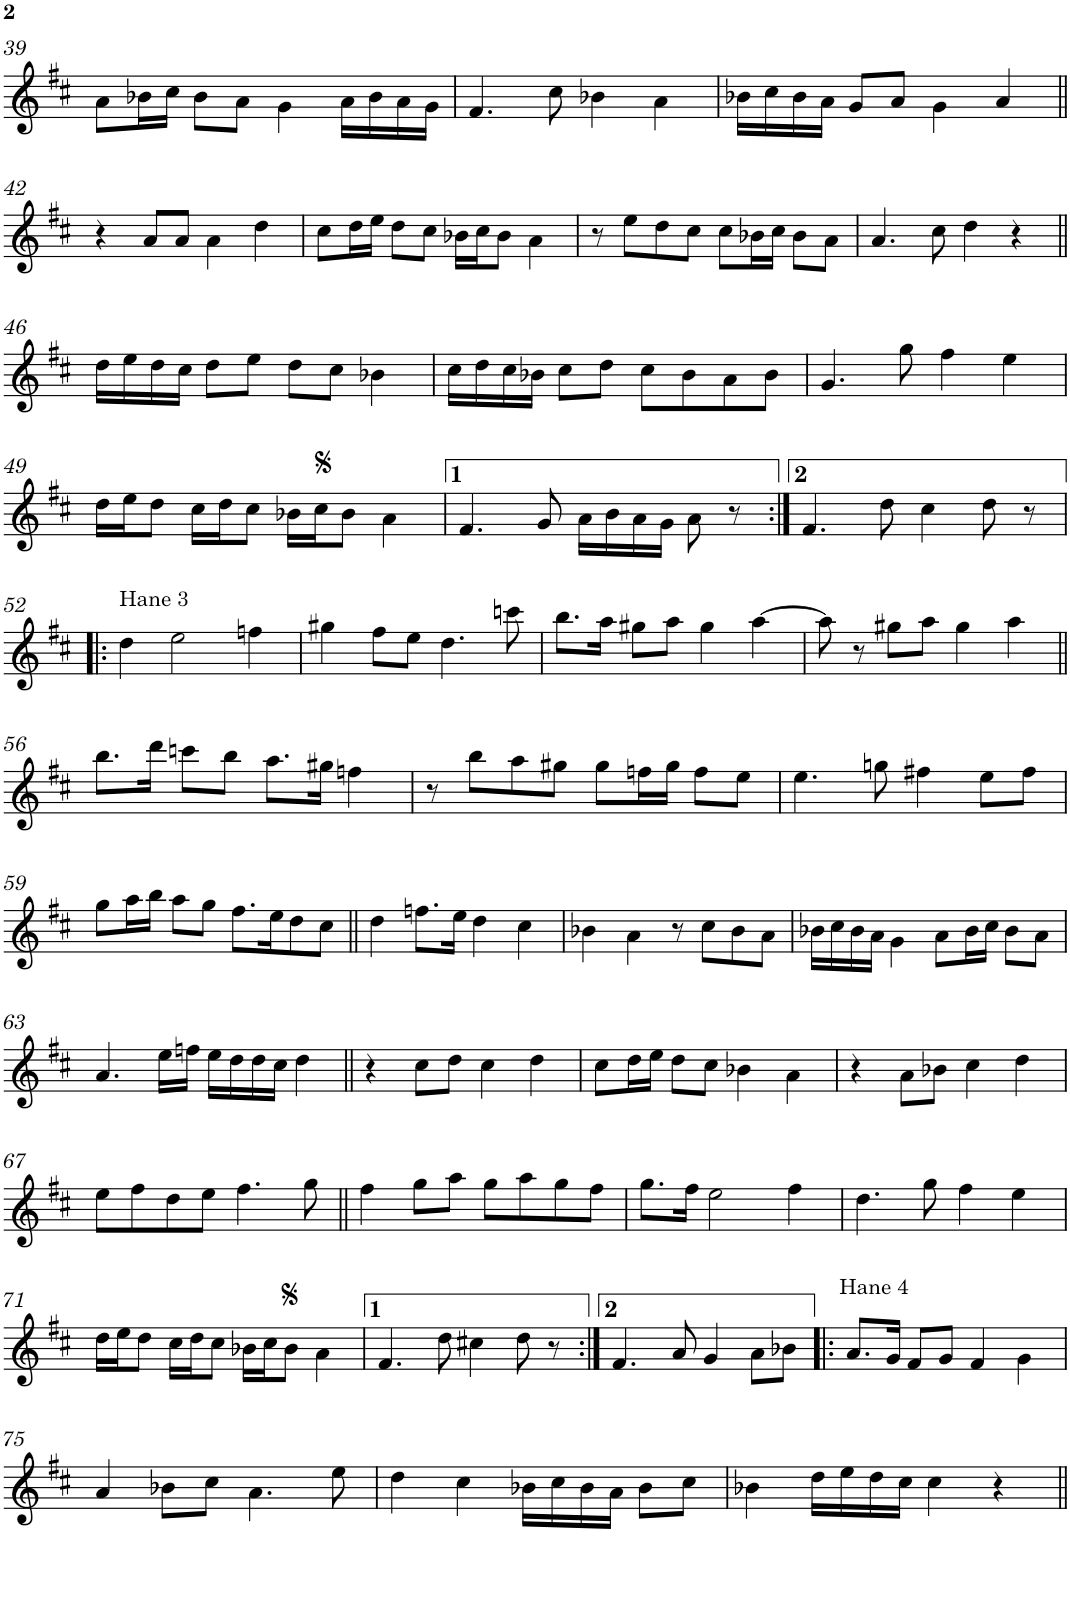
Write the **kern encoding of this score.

**kern
*part1
*staff1
*I"Piano
*I'Pno.
!!LO:PB:g=z
*clefG2
*k[f#c#]
*M4/4
*met(c)
=39
8a\L
16b-X\L
16cc#\JJ
8b-\L
8a\J
4g\
16a\LL
16b-\
16a\
16g\JJ
=40
4.f#/
8cc#\
4b-X\
4a\
=41
16b-X\LL
16cc#\
16b-\
16a\JJ
8g/L
8a/J
4g\
4a/
!!LO:LB:g=z
=42||
4r
8a/L
8a/J
4a\
4dd\
=43
8cc#\L
16dd\L
16ee\JJ
8dd\L
8cc#\J
16b-X\LL
16cc#\J
8b-\J
4a\
=44
8r
8ee\L
8dd\
8cc#\J
8cc#\L
16b-X\L
16cc#\JJ
8b-\L
8a\J
=45
4.a/
8cc#\
4dd\
4r
!!LO:LB:g=z
=46||
16dd\LL
16ee\
16dd\
16cc#\JJ
8dd\L
8ee\J
8dd\L
8cc#\J
4b-X\
=47
16cc#\LL
16dd\
16cc#\
16b-X\JJ
8cc#\L
8dd\J
8cc#\L
8b-\
8a\
8b-\J
=48
4.g/
8gg\
4ff#\
4ee\
!!LO:LB:g=z
=49
16dd\LL
16ee\J
8dd\J
16cc#\LL
16dd\J
8cc#\J
16b-X\LL
16cc#\J
8b-\J
4a\
=50
4.f#/
8g/
16a\LL
16b\
16a\
16g\JJ
8a\
8r
=51:|!
4.f#/
8dd\
4cc#\
8dd\
8r
!!LO:LB:g=z
=52!|:
!LO:TX:a:t=Hane 3
4dd\
2ee\
4ffn\
=53
4gg#X\
8ff#\L
8ee\J
4.dd\
8cccn\
=54
8.bb\L
16aa\Jk
8gg#X\L
8aa\J
4gg#\
[4aa\
=55
8aa\]
8r
8gg#X\L
8aa\J
4gg#\
4aa\
!!LO:LB:g=z
=56||
8.bb\L
16ddd\Jk
8cccn\L
8bb\J
8.aa\L
16gg#X\Jk
4ffn\
=57
8r
8bb\L
8aa\
8gg#X\J
8gg#\L
16ffn\L
16gg#\JJ
8ff\L
8ee\J
=58
4.ee\
8ggn\
4ff#X\
8ee\L
8ff#\J
!!LO:LB:g=z
=59
8gg\L
16aa\L
16bb\JJ
8aa\L
8gg\J
8.ff#\L
16ee\K
8dd\
8cc#\J
=60||
4dd\
8.ffn\L
16ee\Jk
4dd\
4cc#\
=61
4b-X\
4a\
8r
8cc#\L
8b-\
8a\J
=62
16b-X\LL
16cc#\
16b-\
16a\JJ
4g\
8a\L
16b-\L
16cc#\JJ
8b-\L
8a\J
!!LO:LB:g=z
=63
4.a/
16ee\LL
16ffn\JJ
16ee\LL
16dd\
16dd\
16cc#\JJ
4dd\
=64||
4r
8cc#\L
8dd\J
4cc#\
4dd\
=65
8cc#\L
16dd\L
16ee\JJ
8dd\L
8cc#\J
4b-X\
4a\
=66
4r
8a\L
8b-X\J
4cc#\
4dd\
!!LO:LB:g=z
=67
8ee\L
8ff#\
8dd\
8ee\J
4.ff#\
8gg\
=68||
4ff#\
8gg\L
8aa\J
8gg\L
8aa\
8gg\
8ff#\J
=69
8.gg\L
16ff#\Jk
2ee\
4ff#\
=70
4.dd\
8gg\
4ff#\
4ee\
!!LO:LB:g=z
=71
16dd\LL
16ee\J
8dd\J
16cc#\LL
16dd\J
8cc#\J
16b-X\LL
16cc#\J
8b-\J
4a\
=72
4.f#/
8dd\
4cc#X\
8dd\
8r
=73:|!
4.f#/
8a/
4g/
8a\L
8b-X\J
=74!|:
!LO:TX:a:t=Hane 4
8.a/L
16g/Jk
8f#/L
8g/J
4f#/
4g\
!!LO:LB:g=z
=75
4a/
8b-X\L
8cc#\J
4.a\
8ee\
=76
4dd\
4cc#\
16b-X\LL
16cc#\
16b-\
16a\JJ
8b-\L
8cc#\J
=77
4b-X\
16dd\LL
16ee\
16dd\
16cc#\JJ
4cc#\
4r
=||
*-
